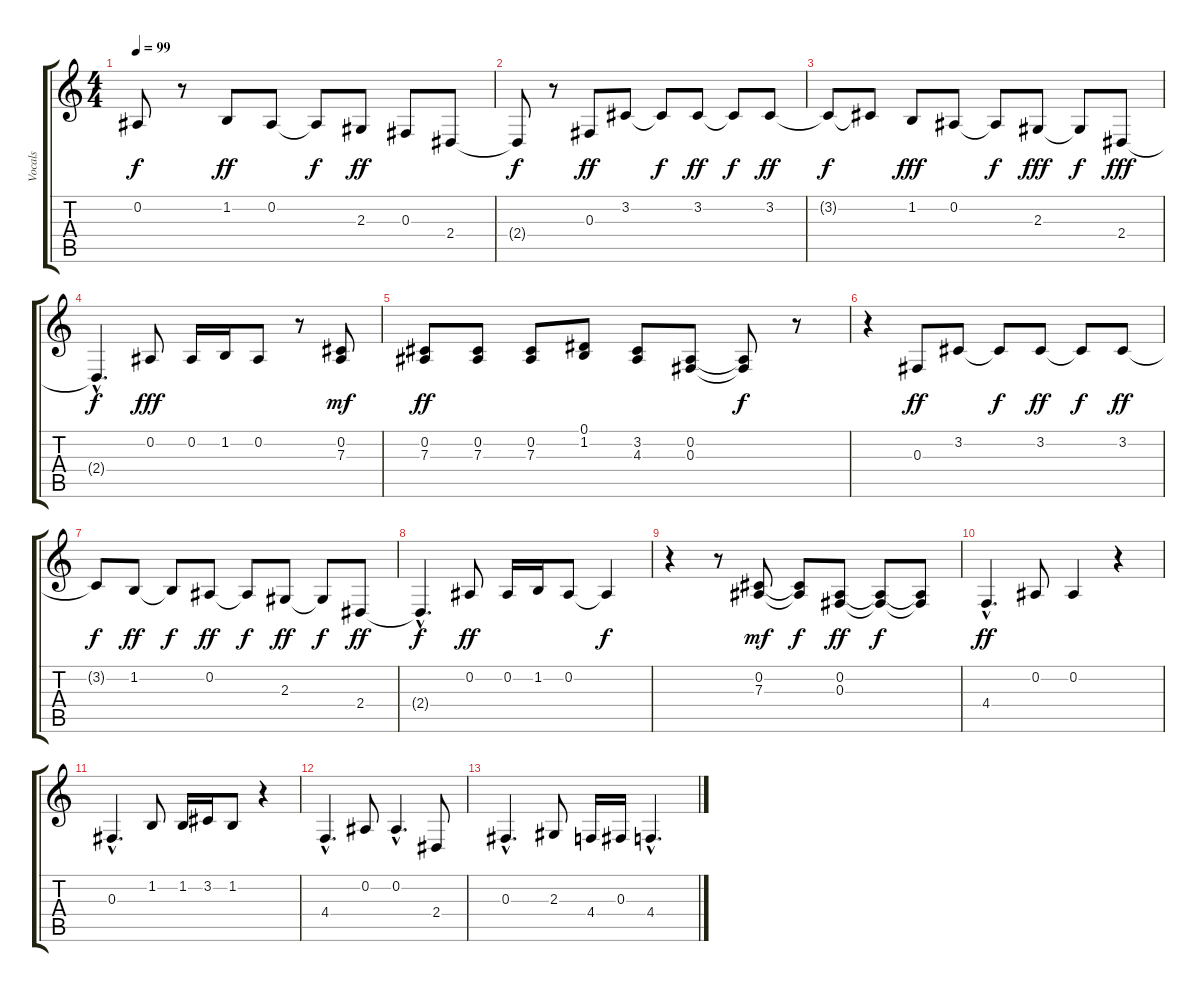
\track ("Vocals" "Vocals") {instrument flute}
\staff {score tabs}
\tuning (Eb4 Bb3 Gb3 Db3 Ab2 Eb2) {hide}
\ts (4 4)
\tempo 99
\clef g2
\ks c
0.2{t}.8{dy f} r.8 1.2.8{dy ff} 0.2.8 0.2{t}.8{dy f} 2.3.8{dy ff} 0.3.8 2.4.8 |
2.4{t}.8{dy f} r.8 0.3.8{dy ff} 3.2.8 3.2{t}.8{dy f} 3.2.8{dy ff} 3.2{t}.8{dy f} 3.2.8{dy ff} |
3.2{t}.8{dy f} 3.2{t}.8 1.2.8{dy fff} 0.2.8 0.2{t}.8{dy f} 2.3.8{dy fff} 2.3{t}.8{dy f} 2.4.8{dy fff} |
2.4{hac t}.4{d dy f} 0.2.8{dy fff} 0.2.16 1.2.16 0.2.8 r.8 (0.2 7.3).8{dy mf} |
(0.2 7.3).8{dy ff} (0.2 7.3).8 (0.2 7.3).8 (0.1 1.2).8 (3.2 4.3).8 (0.2 0.3).8 (0.2{t} 0.3{t}).8{dy f} r.8 |
r.4 0.3.8{dy ff} 3.2.8 3.2{t}.8{dy f} 3.2.8{dy ff} 3.2{t}.8{dy f} 3.2.8{dy ff} |
3.2{t}.8{dy f} 1.2.8{dy ff} 1.2{t}.8{dy f} 0.2.8{dy ff} 0.2{t}.8{dy f} 2.3.8{dy ff} 2.3{t}.8{dy f} 2.4.8{dy ff} |
2.4{hac t}.4{d dy f} 0.2.8{dy ff} 0.2.16 1.2.16 0.2.8 0.2{t}.4{dy f} |
r.4 r.8 (0.2 7.3).8{dy mf} (0.2{t} 7.3{t}).8{dy f} (0.2 0.3).8{dy ff} (0.2{t} 0.3{t}).8{dy f} (0.2{t} 0.3{t}).8 |
4.4{hac}.4{d dy ff} 0.2.8 0.2.4 r.4 |
0.3{hac}.4{d} 1.2.8 1.2.16 3.2.16 1.2.8 r.4 |
4.4{hac}.4{d} 0.2.8 0.2{hac}.4{d} 2.4.8 |
0.3{hac}.4{d} 2.3.8 4.4.16 0.3.16 4.4{hac}.4{d}
